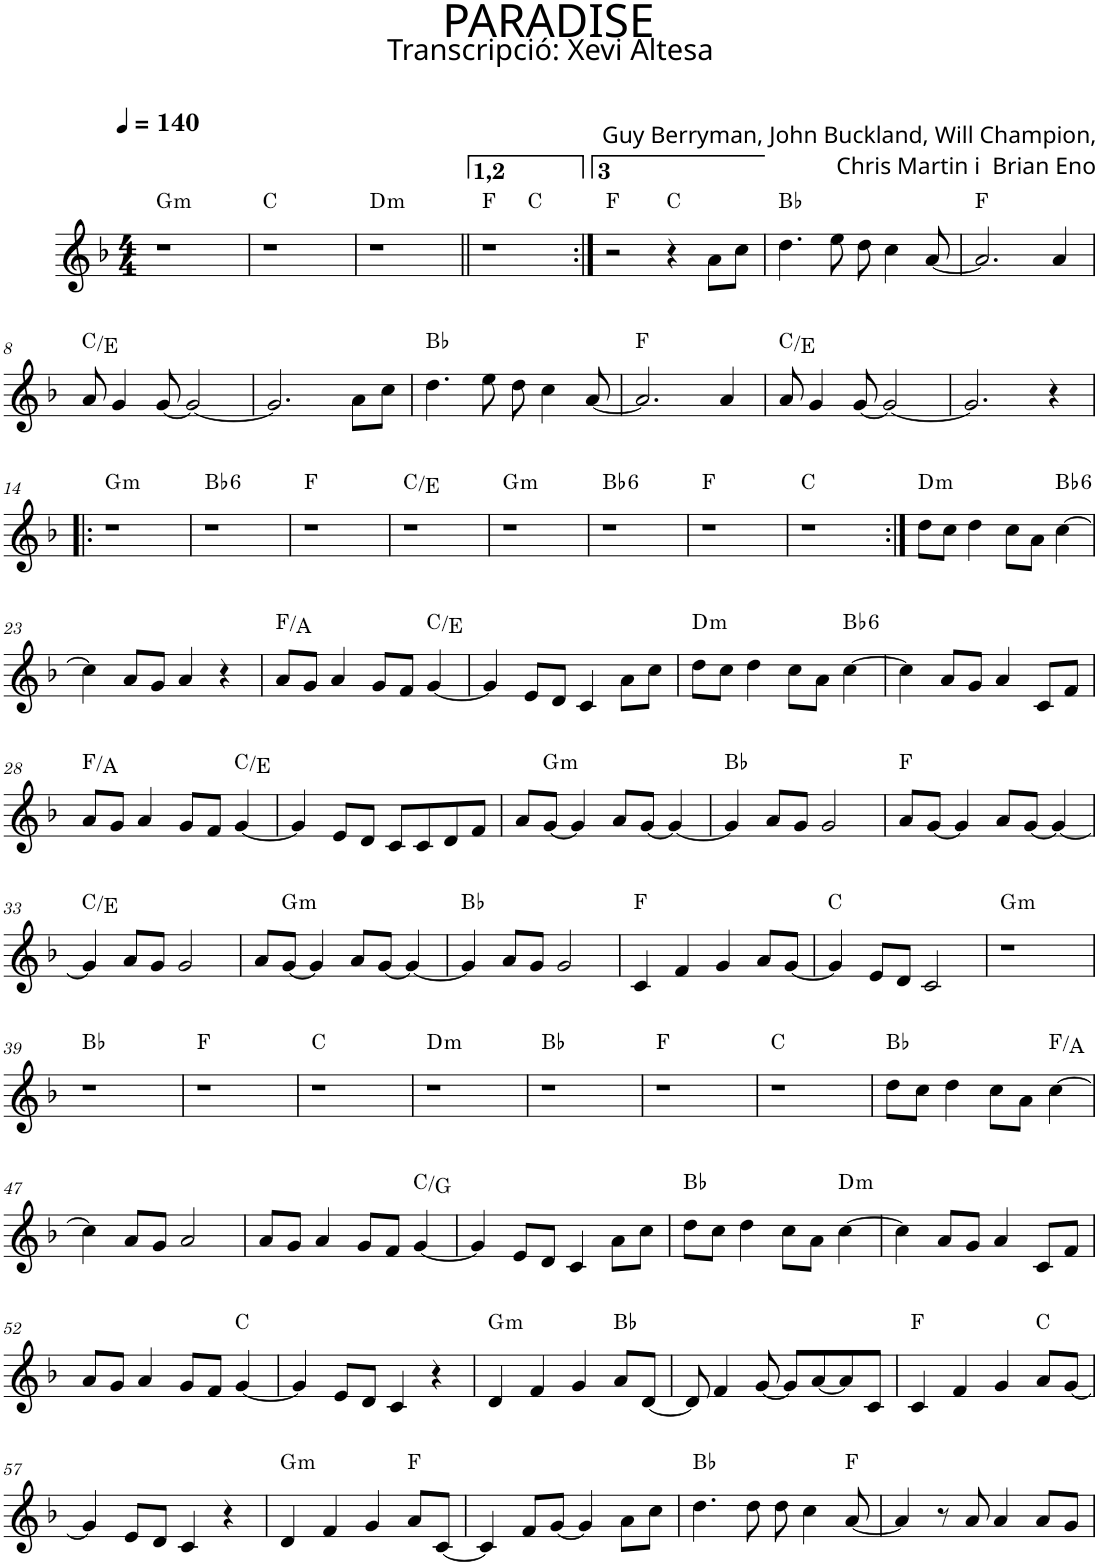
**kern	**harte
*part1	*part1
*staff1	*
*I"P1	*
*clefG2	*
*k[b-]	*
*F:	*
*M4/4	*
*MM140	*
=1	=1
!	!LO:H:kt=m
1r	G:min
=2	=2
1r	C:maj
=3	=3
!	!LO:H:kt=m
1r	D:min
=4||	=4||
*^	*
1r	2ryy	F:maj
.	2ryy	C:maj
*v	*v	*
=5:|!	=5:|!
2r	F:maj
4r	C:maj
8a\L	.
8cc\J	.
=6	=6
4.dd\	Bb:maj
8ee\	.
8dd\	.
4cc\	.
[<8a/	.
=7	=7
2.a/]	F:maj
4a/	.
!!LO:LB:g=z
=8	=8
8a/	C:maj/3
4g/	.
[<8g/	.
2g/_	.
=9	=9
2.g/]	.
8a\L	.
8cc\J	.
=10	=10
4.dd\	Bb:maj
8ee\	.
8dd\	.
4cc\	.
[<8a/	.
=11	=11
2.a/]	F:maj
4a/	.
=12	=12
8a/	C:maj/3
4g/	.
[<8g/	.
2g/_	.
=13	=13
2.g/]	.
4r	.
!!LO:LB:g=z
=14!|:	=14!|:
!	!LO:H:kt=m
1r	G:min
=15	=15
!	!LO:H:kt=6
1r	Bb:maj6
=16	=16
1r	F:maj
=17	=17
1r	C:maj/3
=18	=18
!	!LO:H:kt=m
1r	G:min
=19	=19
!	!LO:H:kt=6
1r	Bb:maj6
=20	=20
1r	F:maj
=21	=21
1r	C:maj
=22:|!	=22:|!
!	!LO:H:kt=m
8dd\L	D:min
8cc\J	.
4dd\	.
8cc\L	.
8a\J	.
!	!LO:H:kt=6
[>4cc\	Bb:maj6
!!LO:LB:g=z
=23	=23
4cc\]	.
8a/L	.
8g/J	.
4a/	.
4r	.
=24	=24
8a/L	F:maj/3
8g/J	.
4a/	.
8g/L	.
8f/J	.
[<4g/	C:maj/3
=25	=25
4g/]	.
8e/L	.
8d/J	.
4c/	.
8a\L	.
8cc\J	.
=26	=26
!	!LO:H:kt=m
8dd\L	D:min
8cc\J	.
4dd\	.
8cc\L	.
8a\J	.
!	!LO:H:kt=6
[>4cc\	Bb:maj6
=27	=27
4cc\]	.
8a/L	.
8g/J	.
4a/	.
8c/L	.
8f/J	.
!!LO:LB:g=z
=28	=28
8a/L	F:maj/3
8g/J	.
4a/	.
8g/L	.
8f/J	.
[<4g/	C:maj/3
=29	=29
4g/]	.
8e/L	.
8d/J	.
8c/L	.
8c/	.
8d/	.
8f/J	.
=30	=30
8a/L	.
!	!LO:H:kt=m
[<8g/J	G:min
4g/]	.
8a/L	.
[<8g/J	.
4g/_	.
=31	=31
4g/]	Bb:maj
8a/L	.
8g/J	.
2g/	.
=32	=32
8a/L	F:maj
[<8g/J	.
4g/]	.
8a/L	.
[<8g/J	.
4g/_	.
!!LO:LB:g=z
=33	=33
4g/]	C:maj/3
8a/L	.
8g/J	.
2g/	.
=34	=34
8a/L	.
!	!LO:H:kt=m
[<8g/J	G:min
4g/]	.
8a/L	.
[<8g/J	.
4g/_	.
=35	=35
4g/]	Bb:maj
8a/L	.
8g/J	.
2g/	.
=36	=36
4c/	F:maj
4f/	.
4g/	.
8a/L	.
[<8g/J	.
=37	=37
4g/]	C:maj
8e/L	.
8d/J	.
2c/	.
=38	=38
!	!LO:H:kt=m
1r	G:min
!!LO:LB:g=z
=39	=39
1r	Bb:maj
=40	=40
1r	F:maj
=41	=41
1r	C:maj
=42	=42
!	!LO:H:kt=m
1r	D:min
=43	=43
1r	Bb:maj
=44	=44
1r	F:maj
=45	=45
1r	C:maj
=46	=46
8dd\L	Bb:maj
8cc\J	.
4dd\	.
8cc\L	.
8a\J	.
[>4cc\	F:maj/3
!!LO:LB:g=z
=47	=47
4cc\]	.
8a/L	.
8g/J	.
2a/	.
=48	=48
8a/L	.
8g/J	.
4a/	.
8g/L	.
8f/J	.
[<4g/	C:maj/5
=49	=49
4g/]	.
8e/L	.
8d/J	.
4c/	.
8a\L	.
8cc\J	.
=50	=50
8dd\L	Bb:maj
8cc\J	.
4dd\	.
8cc\L	.
8a\J	.
!	!LO:H:kt=m
[>4cc\	D:min
=51	=51
4cc\]	.
8a/L	.
8g/J	.
4a/	.
8c/L	.
8f/J	.
!!LO:LB:g=z
=52	=52
8a/L	.
8g/J	.
4a/	.
8g/L	.
8f/J	.
[<4g/	C:maj
=53	=53
4g/]	.
8e/L	.
8d/J	.
4c/	.
4r	.
=54	=54
!	!LO:H:kt=m
4d/	G:min
4f/	.
4g/	.
8a/L	Bb:maj
[<8d/J	.
=55	=55
8d/]	.
4f/	.
[<8g/	.
8g/L]	.
[<8a/	.
8a/]	.
8c/J	.
=56	=56
4c/	F:maj
4f/	.
4g/	.
8a/L	C:maj
[<8g/J	.
!!LO:LB:g=z
=57	=57
4g/]	.
8e/L	.
8d/J	.
4c/	.
4r	.
=58	=58
!	!LO:H:kt=m
4d/	G:min
4f/	.
4g/	.
8a/L	F:maj
[<8c/J	.
=59	=59
4c/]	.
8f/L	.
[<8g/J	.
4g/]	.
8a\L	.
8cc\J	.
=60	=60
4.dd\	Bb:maj
8dd\	.
8dd\	.
4cc\	.
[<8a/	F:maj
=61	=61
4a/]	.
8r	.
8a/	.
4a/	.
8a/L	.
8g/J	.
=	=
*-	*-
